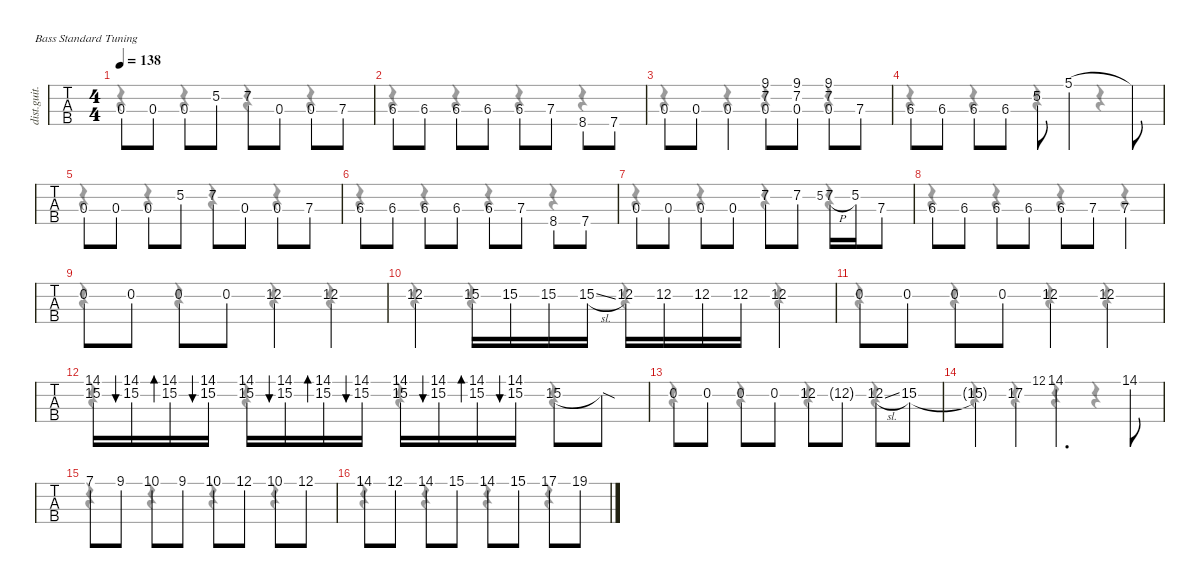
\defaultSystemsLayout 4
\hideDynamics
\bracketExtendMode nobrackets
\track ("Cliff Burton (distortion + wah)" "dist.guit.") {instrument distortionguitar}
\staff {tabs}
\tuning (G2 D2 A1 E1)
\voice
\ts (4 4)
\tempo 138
\clef g2
\ks c
0.3.8{dy f beam Up} 0.3.8{beam Up} 0.3.8{beam Up} 5.2.8{beam Up} 7.2.8{beam Up} 0.3.8{beam Up} 0.3.8{beam Up} 7.3.8{beam Up} |
6.3{acc #}.8{beam Up} 6.3{acc #}.8{beam Up} 6.3{acc #}.8{beam Up} 6.3{acc #}.8{beam Up} 6.3{acc #}.8{beam Up} 7.3.8{beam Up} 8.4.8{beam Up} 7.4.8{beam Up} |
0.3.8{beam Up} 0.3.8{beam Up} 0.3.4{beam Up} (9.1 7.2 0.3).8{beam Up} (9.1 7.2 0.3).8{beam Up} (9.1 7.2 0.3).8{beam Up} 7.3.8{beam Up} |
6.3{acc #}.8{beam Up} 6.3{acc #}.8{beam Up} 6.3{acc #}.8{beam Up} 6.3{acc #}.8{beam Up} 5.2.8{beam Up} 5.1.4{beam Up} 5.1{t}.8{beam Up} |
0.3.8{beam Up} 0.3.8{beam Up} 0.3.8{beam Up} 5.2.8{beam Up} 7.2.8{beam Up} 0.3.8{beam Up} 0.3.8{beam Up} 7.3.8{beam Up} |
6.3{acc #}.8{beam Up} 6.3{acc #}.8{beam Up} 6.3{acc #}.8{beam Up} 6.3{acc #}.8{beam Up} 6.3{acc #}.8{beam Up} 7.3.8{beam Up} 8.4.8{beam Up} 7.4.8{beam Up} |
0.3.8{beam Up} 0.3.8{beam Up} 0.3.8{beam Up} 0.3.8{beam Up} 7.2.8{beam Up} 7.2.8{beam Up} 5.2.8{gr dy ppp beam Up} 7.2{h}.16{dy f beam Up} 5.2.16{beam Up} 7.3.8{beam Up} |
6.3{acc #}.8{beam Up} 6.3{acc #}.8{beam Up} 6.3{acc #}.8{beam Up} 6.3{acc #}.8{beam Up} 6.3{acc #}.8{beam Up} 7.3.8{beam Up} 7.3.4{beam Up} |
0.2.8{beam Up} 0.2.8{beam Up} 0.2.8{beam Up} 0.2.8{beam Up} 12.2.4{beam Up} 12.2.4{beam Up} |
12.2.4{beam Up} 15.2.16{beam Up} 15.2.16{beam Up} 15.2.16{beam Up} 15.2{sl}.16{beam Up} 12.2.16{beam Up} 12.2.16{beam Up} 12.2.16{beam Up} 12.2.16{beam Up} 12.2.4{beam Up} |
0.2.8{beam Up} 0.2.8{beam Up} 0.2.8{beam Up} 0.2.8{beam Up} 12.2.4{beam Up} 12.2.4{beam Up} |
(14.1 15.2).16{beam Up} (14.1 15.2).16{bu 120 beam Up} (14.1 15.2).16{bd 120 beam Up} (14.1 15.2).16{bu 120 beam Up} (14.1 15.2).16{beam Up} (14.1 15.2).16{bu 120 beam Up} (14.1 15.2).16{bd 120 beam Up} (14.1 15.2).16{bu 120 beam Up} (14.1 15.2).16{beam Up} (14.1 15.2).16{bu 120 beam Up} (14.1 15.2).16{bd 120 beam Up} (14.1 15.2).16{bu 120 beam Up} 15.2.8{beam Up} 15.2{sod t}.8{beam Up} |
0.2.8{beam Up} 0.2.8{beam Up} 0.2.8{beam Up} 0.2.8{beam Up} 12.2.8{beam Up} 12.2{g}.8{dy fff beam Up} 12.2{sl}.8{dy f beam Up} 15.2.8{beam Up} |
15.2{t}.4{beam Up} 17.2.4{beam Up} 12.1.8{gr onbeat dy ppp beam Up} 14.1.4{d dy f beam Up} 14.1.8{beam Up} |
7.1.8{beam Up} 9.1.8{beam Up} 10.1.8{beam Up} 9.1.8{beam Up} 10.1.8{beam Up} 12.1.8{beam Up} 10.1.8{beam Up} 12.1.8{beam Up} |
14.1.8{beam Up} 12.1.8{beam Up} 14.1.8{beam Up} 15.1{acc #}.8{beam Up} 14.1.8{beam Up} 15.1{acc #}.8{beam Up} 17.1.8{beam Up} 19.1.8{beam Up}
\voice
\clef g2
\ottava regular
\simile none
\ks c
r.4{dy mf beam Down} r.4{beam Down} r.4{beam Down} r.4{beam Down} |
r.4{beam Down} r.4{beam Down} r.4{beam Down} r.4{beam Down} |
r.4{beam Down} r.4{beam Down} r.4{beam Down} r.4{beam Down} |
r.4{beam Down} r.4{beam Down} r.4{beam Down} r.4{beam Down} |
r.4{beam Down} r.4{beam Down} r.4{beam Down} r.4{beam Down} |
r.4{beam Down} r.4{beam Down} r.4{beam Down} r.4{beam Down} |
r.4{beam Down} r.4{beam Down} r.4{beam Down} r.4{beam Down} |
r.4{beam Down} r.4{beam Down} r.4{beam Down} r.4{beam Down} |
r.4{beam Down} r.4{beam Down} r.4{beam Down} r.4{beam Down} |
r.4{beam Down} r.4{beam Down} r.4{beam Down} r.4{beam Down} |
r.4{beam Down} r.4{beam Down} r.4{beam Down} r.4{beam Down} |
r.4{beam Down} r.4{beam Down} r.4{beam Down} r.4{beam Down} |
r.4{beam Down} r.4{beam Down} r.4{beam Down} r.4{beam Down} |
r.4{beam Down} r.4{beam Down} r.4{beam Down} r.4{beam Down} |
r.4{beam Down} r.4{beam Down} r.4{beam Down} r.4{beam Down} |
r.4{beam Down} r.4{beam Down} r.4{beam Down} r.4{beam Down}
